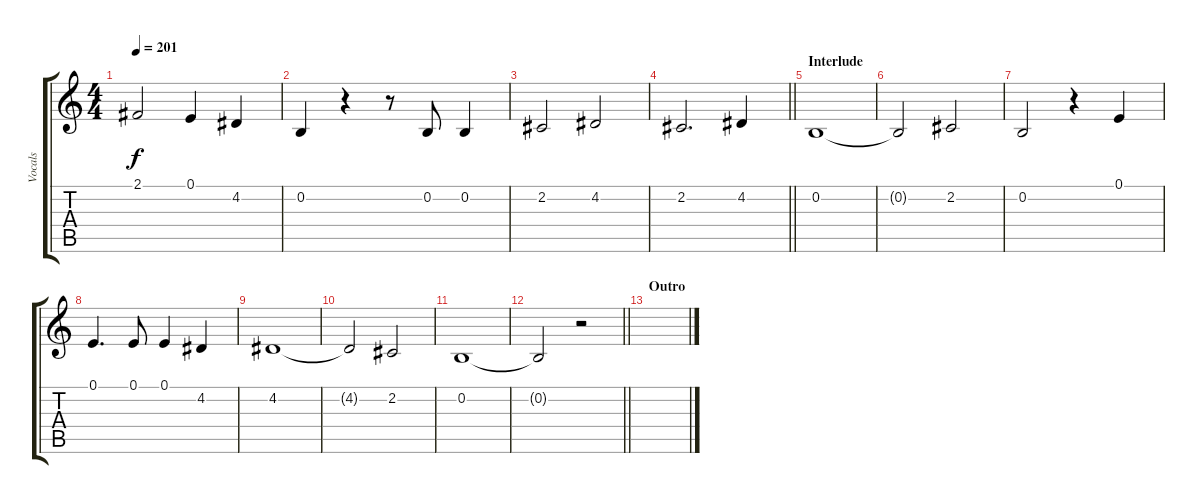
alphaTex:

\track ("Vocals" "Vocals") {instrument altosax}
\staff {score tabs}
\tuning (E4 B3 G3 D3 A2 E2) {hide}
\ts (4 4)
\tempo 201
\clef g2
\ks c
2.1.2{dy f} 0.1.4 4.2.4 |
0.2.4 r.4 r.8 0.2.8 0.2.4 |
2.2.2 4.2.2 |
\barLineRight lightlight
2.2.2{d} 4.2.4 |
\section ("" "Interlude")
0.2.1 |
0.2{t}.2 2.2.2 |
0.2.2 r.4 0.1.4 |
0.1.4{d} 0.1.8 0.1.4 4.2.4 |
4.2.1 |
4.2{t}.2 2.2.2 |
0.2.1 |
\barLineRight lightlight
0.2{t}.2 r.2 |
\section ("" "Outro")
